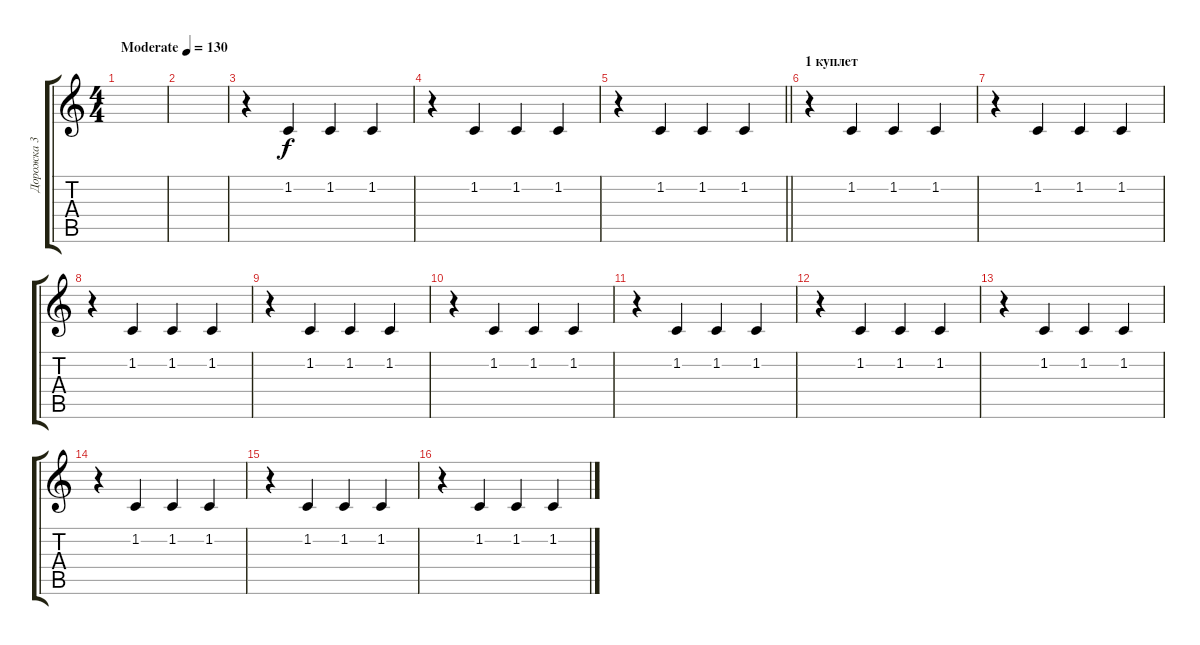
\track ("Дорожка 3" "Дорожка 3") {instrument taikodrum}
\staff {score tabs}
\tuning (E4 B3 G3 D3 A2 E2) {hide}
\ts (4 4)
\tempo (130 "Moderate")
\clef g2
\ks c
|
|
r.4 1.2.4 1.2.4 1.2.4 |
r.4 1.2.4 1.2.4 1.2.4 |
\barLineRight lightlight
r.4 1.2.4 1.2.4 1.2.4 |
\section ("" "1 куплет")
r.4 1.2.4 1.2.4 1.2.4 |
r.4 1.2.4 1.2.4 1.2.4 |
r.4 1.2.4 1.2.4 1.2.4 |
r.4 1.2.4 1.2.4 1.2.4 |
r.4 1.2.4 1.2.4 1.2.4 |
r.4 1.2.4 1.2.4 1.2.4 |
r.4 1.2.4 1.2.4 1.2.4 |
r.4 1.2.4 1.2.4 1.2.4 |
r.4 1.2.4 1.2.4 1.2.4 |
r.4 1.2.4 1.2.4 1.2.4 |
r.4 1.2.4 1.2.4 1.2.4
